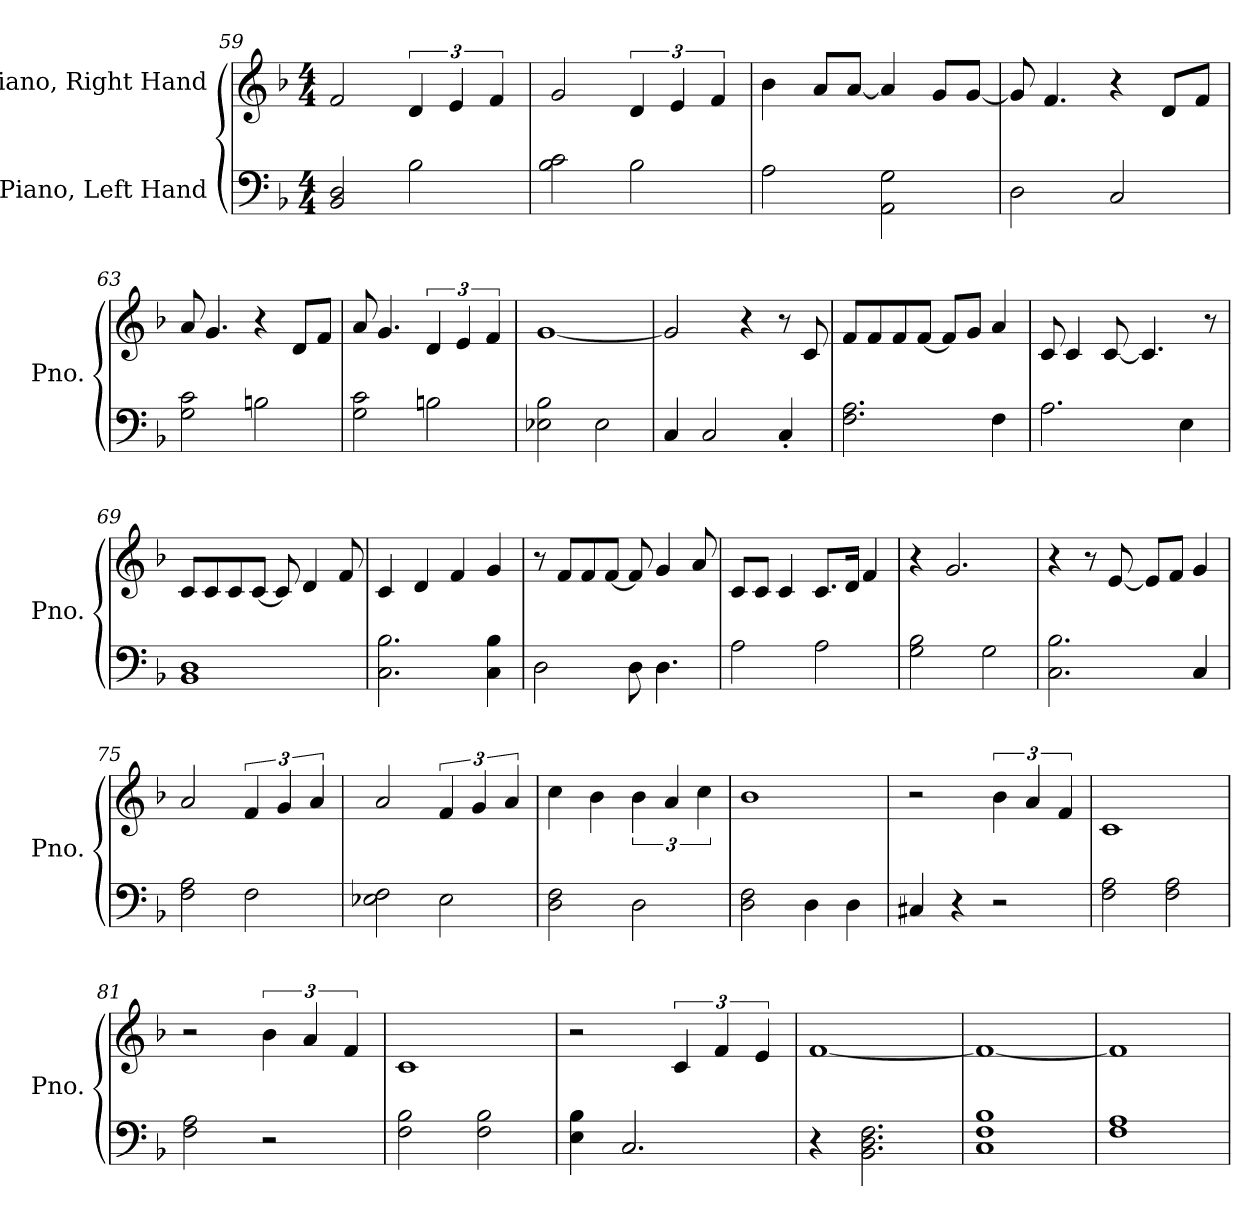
**kern	**kern
*part2	*part1
*staff2	*staff1
*I"Piano, Left Hand	*I"Piano, Right Hand
*I'Pno.	*I'Pno.
*clefF4	*clefG2
*k[b-]	*k[b-]
*M4/4	*M4/4
=59	=59
2BB-/ 2D/	2f/
2B-\	6d/
.	6e/
.	6f/
=60	=60
2B-\ 2c\	2g/
2B-\	6d/
.	6e/
.	6f/
=61	=61
2A\	4b-\
.	8a/L
.	[8a/J
2AA\ 2G\	4a/]
.	8g/L
.	[8g/J
=62	=62
2D\	8g/]
.	4.f/
2C/	4r
.	8d/L
.	8f/J
=63	=63
2G\ 2c\	8a/
.	4.g/
2Bn\	4r
.	8d/L
.	8f/J
=64	=64
2G\ 2c\	8a/
.	4.g/
2Bn\	6d/
.	6e/
.	6f/
!!LO:LB:g=z
=65	=65
2E-X\ 2B-\	[1g
2E-\	.
=66	=66
4C/	2g/]
2C/	.
.	4r
4C'/	8r
.	8c/
=67	=67
2.F\ 2.A\	8f/L
.	8f/
.	8f/
.	[8f/J
.	8f/L]
.	8g/J
4F\	4a/
=68	=68
2.A\	8c/
.	4c/
.	[8c/
.	4.c/]
4E\	.
.	8r
=69	=69
1BB- 1D	8c/L
.	8c/
.	8c/
.	[8c/J
.	8c/]
.	4d/
.	8f/
=70	=70
2.C\ 2.B-\	4c/
.	4d/
.	4f/
4C\ 4B-\	4g/
!!LO:LB:g=z
=71	=71
2D\	8r
.	8f/L
.	8f/
.	[8f/J
8D\	8f/]
4.D\	4g/
.	8a/
=72	=72
2A\	8c/L
.	8c/J
.	4c/
2A\	8.c/L
.	16d/Jk
.	4f/
=73	=73
2G\ 2B-\	4r
.	2.g/
2G\	.
=74	=74
2.C\ 2.B-\	4r
.	8r
.	[8e/
.	8e/L]
.	8f/J
4C/	4g/
=75	=75
2F\ 2A\	2a/
2F\	6f/
.	6g/
.	6a/
=76	=76
2E-X\ 2F\	2a/
2E-\	6f/
.	6g/
.	6a/
=77	=77
2D\ 2F\	4cc\
.	4b-\
2D\	6b-\
.	6a/
.	6cc\
!!LO:PB:g=z
=78	=78
2D\ 2F\	1b-
4D\	.
4D\	.
=79	=79
4C#X/	2r
4r	.
2r	6b-\
.	6a/
.	6f/
=80	=80
2F\ 2A\	1c
2F\ 2A\	.
=81	=81
2F\ 2A\	2r
2r	6b-\
.	6a/
.	6f/
=82	=82
2F\ 2B-\	1c
2F\ 2B-\	.
=83	=83
4E\ 4B-\	2r
2.C/	.
.	6c/
.	6f/
.	6e/
=84	=84
4r	[1f
2.BB-\ 2.D\ 2.F\	.
=85	=85
1C 1F 1B-	1f_
=86	=86
1F 1A	1f]
=	=
*-	*-
